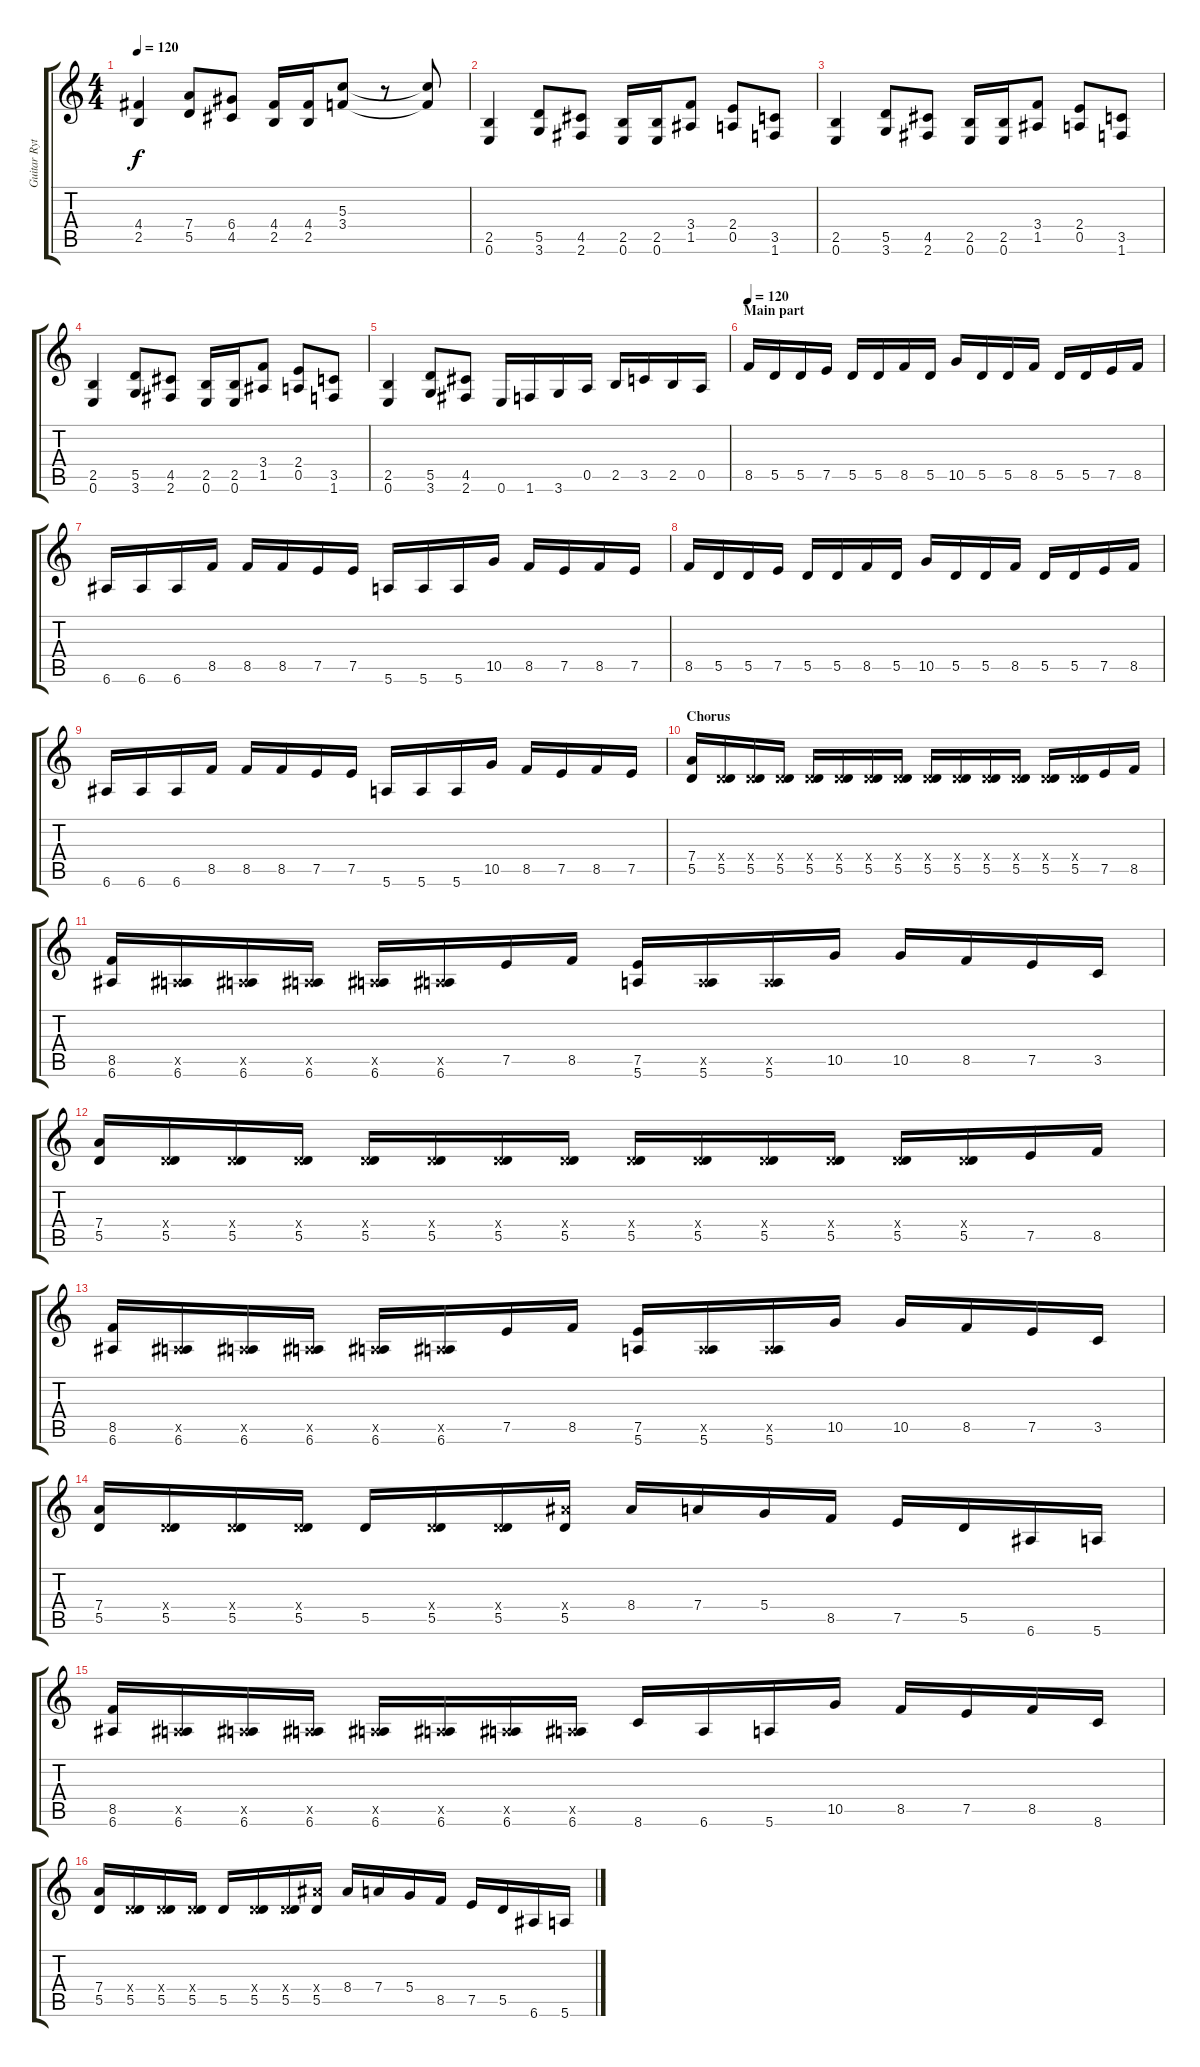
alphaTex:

\track ("Guitar Rythm" "Guitar Ryt") {instrument overdrivenguitar}
\staff {score tabs}
\tuning (E4 B3 G3 D3 A2 E2) {hide}
\ts (4 4)
\tempo 120
\clef g2
\ks c
(4.4 2.5).4{dy f} (7.4 5.5).8 (6.4 4.5).8 (4.4 2.5).16 (4.4 2.5).16 (5.3 3.4).8 r.8 (5.3{t} 3.4{t}).8 |
(2.5 0.6).4 (5.5 3.6).8 (4.5 2.6).8 (2.5 0.6).16 (2.5 0.6).16 (3.4 1.5).8 (2.4 0.5).8 (3.5 1.6).8 |
(2.5 0.6).4 (5.5 3.6).8 (4.5 2.6).8 (2.5 0.6).16 (2.5 0.6).16 (3.4 1.5).8 (2.4 0.5).8 (3.5 1.6).8 |
(2.5 0.6).4 (5.5 3.6).8 (4.5 2.6).8 (2.5 0.6).16 (2.5 0.6).16 (3.4 1.5).8 (2.4 0.5).8 (3.5 1.6).8 |
(2.5 0.6).4 (5.5 3.6).8 (4.5 2.6).8 0.6.16 1.6.16 3.6.16 0.5.16 2.5.16 3.5.16 2.5.16 0.5.16 |
\section ("" "Main part")
\tempo 120
8.5.16 5.5.16 5.5.16 7.5.16 5.5.16 5.5.16 8.5.16 5.5.16 10.5.16 5.5.16 5.5.16 8.5.16 5.5.16 5.5.16 7.5.16 8.5.16 |
6.6.16 6.6.16 6.6.16 8.5.16 8.5.16 8.5.16 7.5.16 7.5.16 5.6.16 5.6.16 5.6.16 10.5.16 8.5.16 7.5.16 8.5.16 7.5.16 |
8.5.16 5.5.16 5.5.16 7.5.16 5.5.16 5.5.16 8.5.16 5.5.16 10.5.16 5.5.16 5.5.16 8.5.16 5.5.16 5.5.16 7.5.16 8.5.16 |
6.6.16 6.6.16 6.6.16 8.5.16 8.5.16 8.5.16 7.5.16 7.5.16 5.6.16 5.6.16 5.6.16 10.5.16 8.5.16 7.5.16 8.5.16 7.5.16 |
\section ("" "Chorus")
(7.4 5.5).16 (0.4{x} 5.5).16 (0.4{x} 5.5).16 (0.4{x} 5.5).16 (0.4{x} 5.5).16 (0.4{x} 5.5).16 (0.4{x} 5.5).16 (0.4{x} 5.5).16 (0.4{x} 5.5).16 (0.4{x} 5.5).16 (0.4{x} 5.5).16 (0.4{x} 5.5).16 (0.4{x} 5.5).16 (0.4{x} 5.5).16 7.5.16 8.5.16 |
(8.5 6.6).16 (0.5{x} 6.6).16 (0.5{x} 6.6).16 (0.5{x} 6.6).16 (0.5{x} 6.6).16 (0.5{x} 6.6).16 7.5.16 8.5.16 (7.5 5.6).16 (0.5{x} 5.6).16 (0.5{x} 5.6).16 10.5.16 10.5.16 8.5.16 7.5.16 3.5.16 |
(7.4 5.5).16 (0.4{x} 5.5).16 (0.4{x} 5.5).16 (0.4{x} 5.5).16 (0.4{x} 5.5).16 (0.4{x} 5.5).16 (0.4{x} 5.5).16 (0.4{x} 5.5).16 (0.4{x} 5.5).16 (0.4{x} 5.5).16 (0.4{x} 5.5).16 (0.4{x} 5.5).16 (0.4{x} 5.5).16 (0.4{x} 5.5).16 7.5.16 8.5.16 |
(8.5 6.6).16 (0.5{x} 6.6).16 (0.5{x} 6.6).16 (0.5{x} 6.6).16 (0.5{x} 6.6).16 (0.5{x} 6.6).16 7.5.16 8.5.16 (7.5 5.6).16 (0.5{x} 5.6).16 (0.5{x} 5.6).16 10.5.16 10.5.16 8.5.16 7.5.16 3.5.16 |
(7.4 5.5).16 (0.4{x} 5.5).16 (0.4{x} 5.5).16 (0.4{x} 5.5).16 5.5.16 (0.4{x} 5.5).16 (0.4{x} 5.5).16 (8.4{x} 5.5).16 8.4.16 7.4.16 5.4.16 8.5.16 7.5.16 5.5.16 6.6.16 5.6.16 |
(8.5 6.6).16 (0.5{x} 6.6).16 (0.5{x} 6.6).16 (0.5{x} 6.6).16 (0.5{x} 6.6).16 (0.5{x} 6.6).16 (0.5{x} 6.6).16 (0.5{x} 6.6).16 8.6.16 6.6.16 5.6.16 10.5.16 8.5.16 7.5.16 8.5.16 8.6.16 |
(7.4 5.5).16 (0.4{x} 5.5).16 (0.4{x} 5.5).16 (0.4{x} 5.5).16 5.5.16 (0.4{x} 5.5).16 (0.4{x} 5.5).16 (8.4{x} 5.5).16 8.4.16 7.4.16 5.4.16 8.5.16 7.5.16 5.5.16 6.6.16 5.6.16
